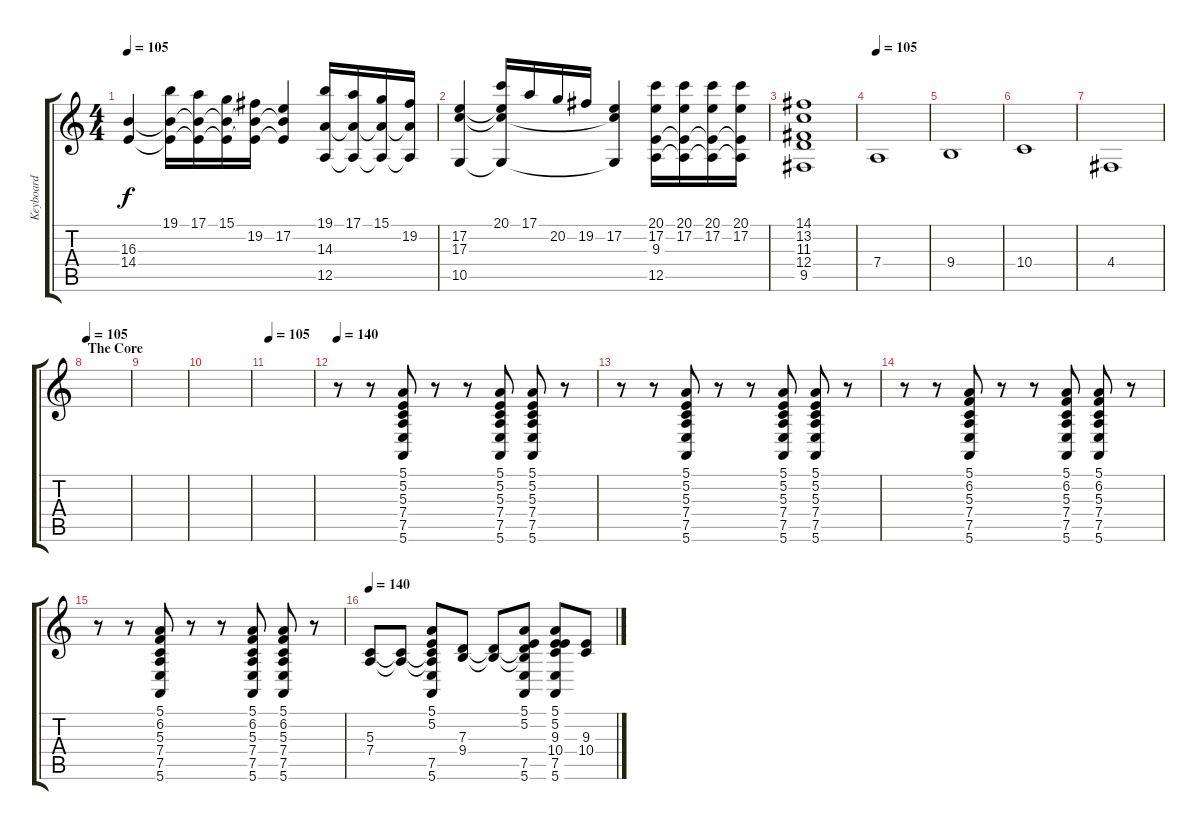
\track ("Keyboard" "Keyboard") {instrument drawbarorgan}
\staff {score tabs}
\tuning (E4 B3 G3 D3 A2 E2) {hide}
\ts (4 4)
\tempo 105
\clef g2
\ks c
(16.3 14.4).4{dy f} (19.1 16.3{t} 14.4{t}).16 (17.1 16.3{t} 14.4{t}).16 (15.1 16.3{t} 14.4{t}).16 (19.2 16.3{t} 14.4{t}).16 (17.2 16.3{t} 14.4{t}).4 (19.1 14.3 12.5).16 (17.1 14.3{t} 12.5{t}).16 (15.1 14.3{t} 12.5{t}).16 (19.2 14.3{t} 12.5{t}).16 |
(17.2 17.3 10.5).4 (20.1 17.2{t} 17.3{t} 10.5{t}).16 17.1.16 20.2.16 19.2.16 (17.2 17.3{t} 10.5{t}).4 (20.1 17.2 9.3 12.5).16 (20.1 17.2 9.3{t} 12.5{t}).16 (20.1 17.2 9.3{t} 12.5{t}).16 (20.1 17.2 9.3{t} 12.5{t}).16 |
(14.1 13.2 11.3 12.4 9.5).1 |
\tempo 105
7.4.1 |
9.4.1 |
10.4.1 |
4.4.1 |
\section ("" "The Core")
\tempo 105
|
|
|
\tempo 105
|
\tempo 140
r.8 r.8 (5.1 5.2 5.3 7.4 7.5 5.6).8 r.8 r.8 (5.1 5.2 5.3 7.4 7.5 5.6).8 (5.1 5.2 5.3 7.4 7.5 5.6).8 r.8 |
r.8 r.8 (5.1 5.2 5.3 7.4 7.5 5.6).8 r.8 r.8 (5.1 5.2 5.3 7.4 7.5 5.6).8 (5.1 5.2 5.3 7.4 7.5 5.6).8 r.8 |
r.8 r.8 (5.1 6.2 5.3 7.4 7.5 5.6).8 r.8 r.8 (5.1 6.2 5.3 7.4 7.5 5.6).8 (5.1 6.2 5.3 7.4 7.5 5.6).8 r.8 |
r.8 r.8 (5.1 6.2 5.3 7.4 7.5 5.6).8 r.8 r.8 (5.1 6.2 5.3 7.4 7.5 5.6).8 (5.1 6.2 5.3 7.4 7.5 5.6).8 r.8 |
\tempo 140
(5.3 7.4).8 (5.3{t} 7.4{t}).8 (5.1 5.2 5.3{t} 7.4{t} 7.5 5.6).8 (7.3 9.4).8 (7.3{t} 9.4{t}).8 (5.1 5.2 7.3{t} 9.4{t} 7.5 5.6).8 (5.1 5.2 9.3 10.4 7.5 5.6).8 (9.3 10.4).8
